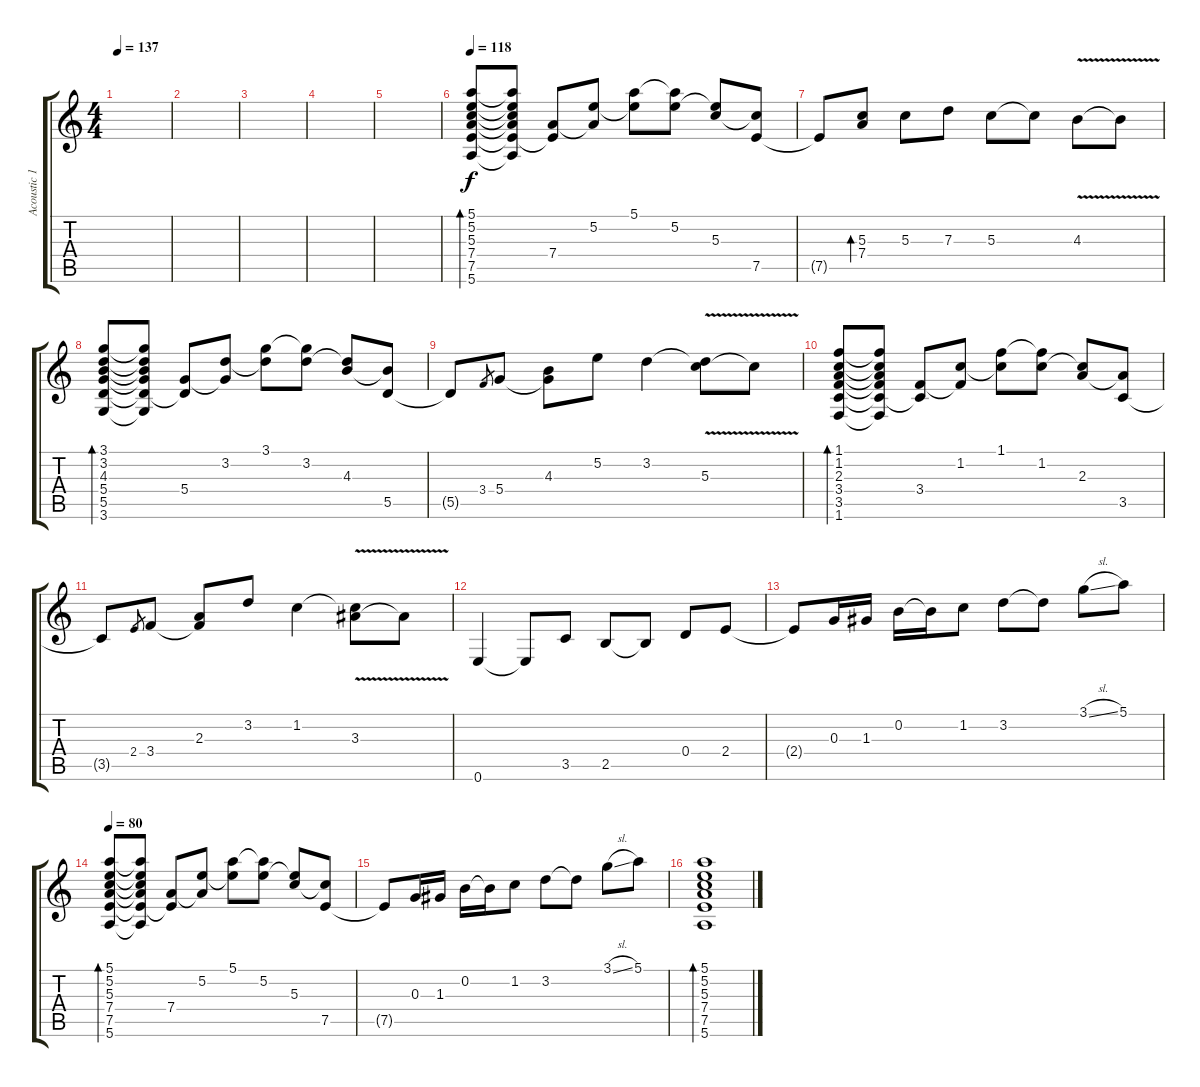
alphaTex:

\track ("Acoustic 1" "Acoustic 1") {instrument acousticguitarsteel}
\staff {score tabs}
\tuning (E4 B3 G3 D3 A2 E2) {hide}
\ts (4 4)
\tempo 137
\clef g2
\ks c
|
|
|
|
|
\tempo 118
(5.1 5.2 5.3 7.4 7.5 5.6).8{bd 240 volume 10} (5.1{t} 5.2{t} 5.3{t} 7.4{t} 7.5{t} 5.6{t}).8 (7.4 7.5{t}).8 (5.2 7.4{t}).8 (5.1 5.2{t}).8 (5.1{t} 5.2).8 (5.2{t} 5.3).8 (5.3{t} 7.5).8 |
7.5{t}.8 (5.3 7.4).8{bd 240} 5.3.8 7.3.8 5.3.8 5.3{t}.8 4.3{v}.8 4.3{t}.8 |
(3.1 3.2 4.3 5.4 5.5 3.6).8{bd 240 volume 14} (3.1{t} 3.2{t} 4.3{t} 5.4{t} 5.5{t} 3.6{t}).8 (5.4 5.5{t}).8 (3.2 5.4{t}).8 (3.1 3.2{t}).8 (3.1{t} 3.2).8 (3.2{t} 4.3).8 (4.3{t} 5.5).8 |
5.5{t}.8 3.4.8{gr} 5.4.8 (4.3 5.4{t}).8 5.2.8 3.2.4 (3.2{t} 5.3{v}).8 5.3{t}.8 |
(1.1 1.2 2.3 3.4 3.5 1.6).8{bd 480} (1.1{t} 1.2{t} 2.3{t} 3.4{t} 3.5{t} 1.6{t}).8 (3.4 3.5{t}).8 (1.2 3.4{t}).8 (1.1 1.2{t}).8 (1.1{t} 1.2).8 (1.2{t} 2.3).8 (2.3{t} 3.5).8 |
3.5{t}.8 2.4.8{gr} 3.4.8 (2.3 3.4{t}).8 3.2.8 1.2.4 (1.2{t} 3.3{v}).8 3.3{t}.8 |
0.6.4 0.6{t}.8 3.5.8 2.5.8 2.5{t}.8 0.4.8 2.4.8 |
2.4{t}.8 0.3.16 1.3.16 0.2.16 0.2{t}.16 1.2.8 3.2.8 3.2{t}.8 3.1{sl}.8 5.1.8 |
\tempo 80
(5.1 5.2 5.3 7.4 7.5 5.6).8{bd 240} (5.1{t} 5.2{t} 5.3{t} 7.4{t} 7.5{t} 5.6{t}).8 (7.4 7.5{t}).8 (5.2 7.4{t}).8 (5.1 5.2{t}).8 (5.1{t} 5.2).8 (5.2{t} 5.3).8 (5.3{t} 7.5).8 |
7.5{t}.8 0.3.16 1.3.16 0.2.16 0.2{t}.16 1.2.8 3.2.8 3.2{t}.8 3.1{sl}.8 5.1.8 |
(5.1 5.2 5.3 7.4 7.5 5.6).1{bd 480}
